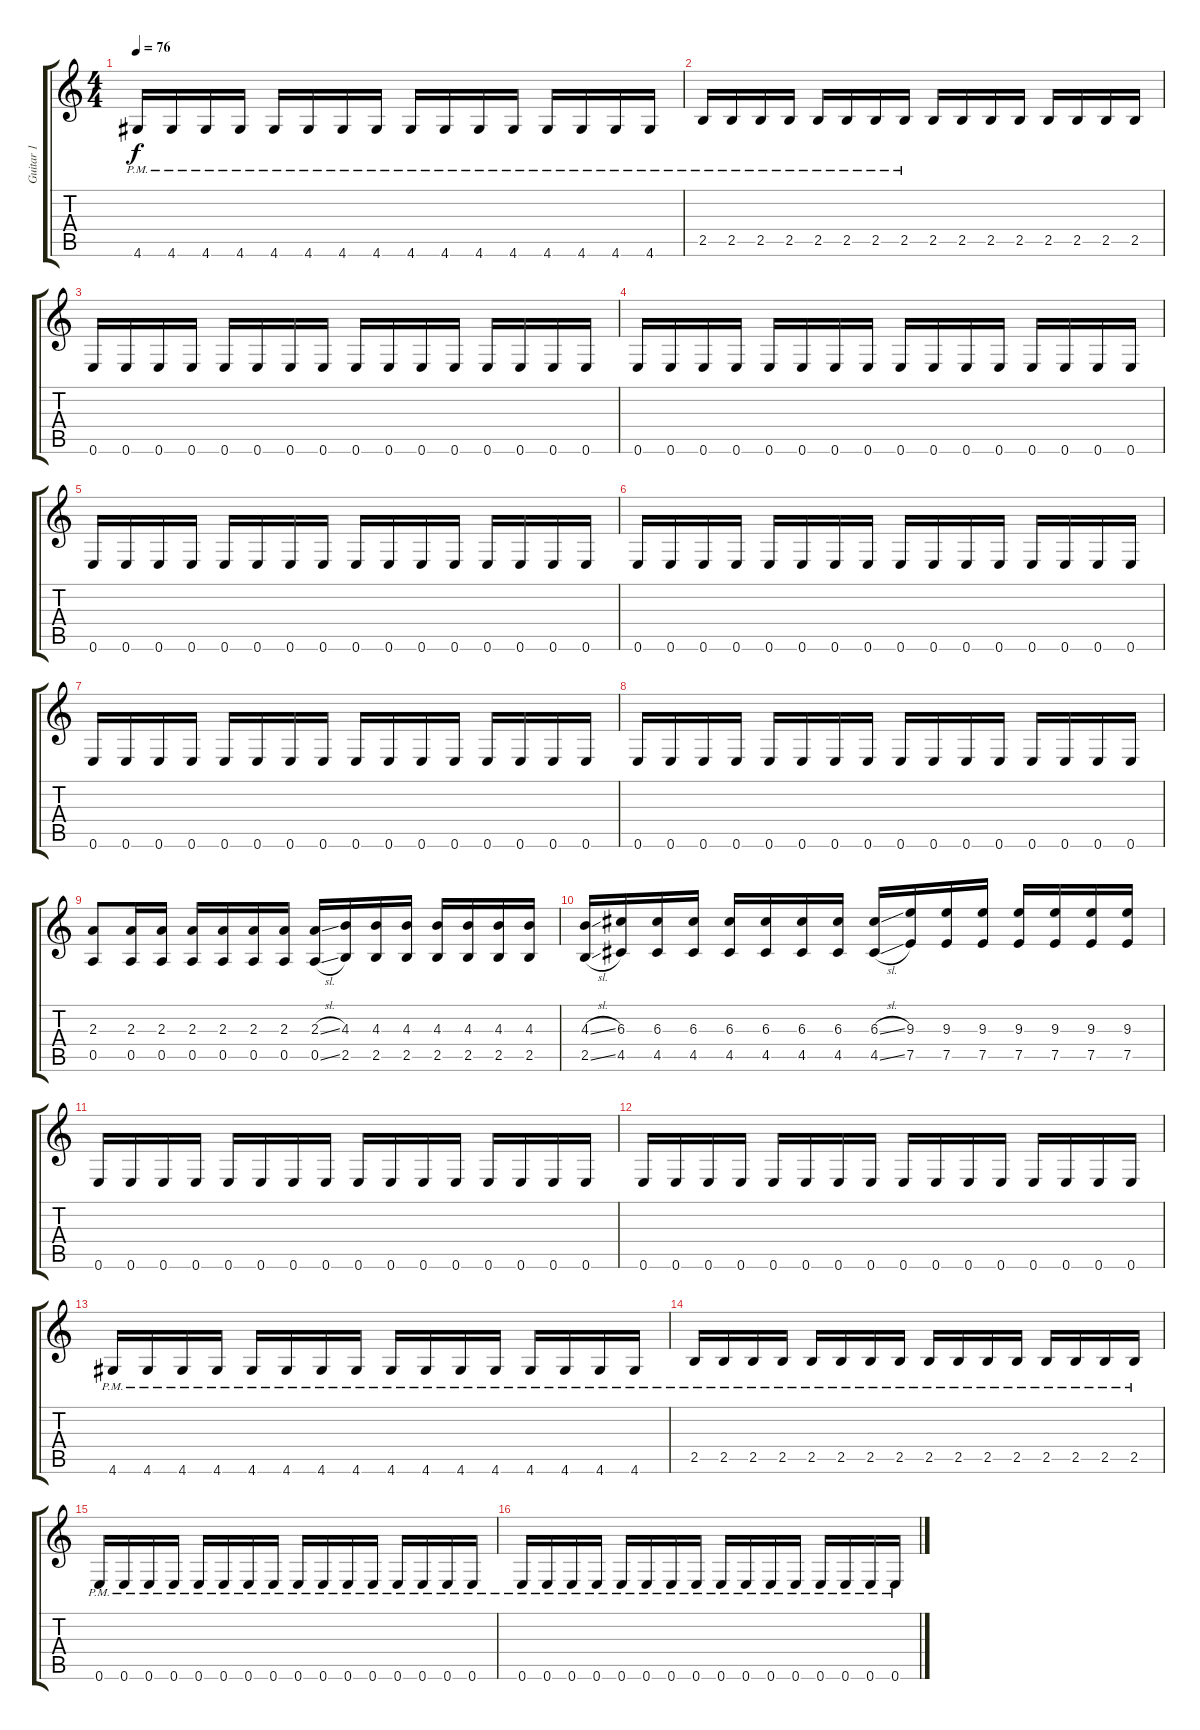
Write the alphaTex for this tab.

\track ("Guitar 1" "Guitar 1") {mute instrument distortionguitar}
\staff {score tabs}
\tuning (E4 B3 G3 D3 A2 E2) {hide}
\ts (4 4)
\tempo 76
\clef g2
\ks c
4.6{pm}.16{dy f} 4.6{pm}.16 4.6{pm}.16 4.6{pm}.16 4.6{pm}.16 4.6{pm}.16 4.6{pm}.16 4.6{pm}.16 4.6{pm}.16 4.6{pm}.16 4.6{pm}.16 4.6{pm}.16 4.6{pm}.16 4.6{pm}.16 4.6{pm}.16 4.6{pm}.16 |
2.5{pm}.16 2.5{pm}.16 2.5{pm}.16 2.5{pm}.16 2.5{pm}.16 2.5{pm}.16 2.5{pm}.16 2.5{pm}.16 2.5.16 2.5.16 2.5.16 2.5.16 2.5.16 2.5.16 2.5.16 2.5.16 |
0.6.16 0.6.16 0.6.16 0.6.16 0.6.16 0.6.16 0.6.16 0.6.16 0.6.16 0.6.16 0.6.16 0.6.16 0.6.16 0.6.16 0.6.16 0.6.16 |
0.6.16 0.6.16 0.6.16 0.6.16 0.6.16 0.6.16 0.6.16 0.6.16 0.6.16 0.6.16 0.6.16 0.6.16 0.6.16 0.6.16 0.6.16 0.6.16 |
0.6.16 0.6.16 0.6.16 0.6.16 0.6.16 0.6.16 0.6.16 0.6.16 0.6.16 0.6.16 0.6.16 0.6.16 0.6.16 0.6.16 0.6.16 0.6.16 |
0.6.16 0.6.16 0.6.16 0.6.16 0.6.16 0.6.16 0.6.16 0.6.16 0.6.16 0.6.16 0.6.16 0.6.16 0.6.16 0.6.16 0.6.16 0.6.16 |
0.6.16 0.6.16 0.6.16 0.6.16 0.6.16 0.6.16 0.6.16 0.6.16 0.6.16 0.6.16 0.6.16 0.6.16 0.6.16 0.6.16 0.6.16 0.6.16 |
0.6.16 0.6.16 0.6.16 0.6.16 0.6.16 0.6.16 0.6.16 0.6.16 0.6.16 0.6.16 0.6.16 0.6.16 0.6.16 0.6.16 0.6.16 0.6.16 |
(2.3 0.5).8 (2.3 0.5).16 (2.3 0.5).16 (2.3 0.5).16 (2.3 0.5).16 (2.3 0.5).16 (2.3 0.5).16 (2.3{sl} 0.5{sl}).16 (4.3 2.5).16 (4.3 2.5).16 (4.3 2.5).16 (4.3 2.5).16 (4.3 2.5).16 (4.3 2.5).16 (4.3 2.5).16 |
(4.3{sl} 2.5{sl}).16 (6.3 4.5).16 (6.3 4.5).16 (6.3 4.5).16 (6.3 4.5).16 (6.3 4.5).16 (6.3 4.5).16 (6.3 4.5).16 (6.3{sl} 4.5{sl}).16 (9.3 7.5).16 (9.3 7.5).16 (9.3 7.5).16 (9.3 7.5).16 (9.3 7.5).16 (9.3 7.5).16 (9.3 7.5).16 |
0.6.16 0.6.16 0.6.16 0.6.16 0.6.16 0.6.16 0.6.16 0.6.16 0.6.16 0.6.16 0.6.16 0.6.16 0.6.16 0.6.16 0.6.16 0.6.16 |
0.6.16 0.6.16 0.6.16 0.6.16 0.6.16 0.6.16 0.6.16 0.6.16 0.6.16 0.6.16 0.6.16 0.6.16 0.6.16 0.6.16 0.6.16 0.6.16 |
4.6{pm}.16 4.6{pm}.16 4.6{pm}.16 4.6{pm}.16 4.6{pm}.16 4.6{pm}.16 4.6{pm}.16 4.6{pm}.16 4.6{pm}.16 4.6{pm}.16 4.6{pm}.16 4.6{pm}.16 4.6{pm}.16 4.6{pm}.16 4.6{pm}.16 4.6{pm}.16 |
2.5{pm}.16 2.5{pm}.16 2.5{pm}.16 2.5{pm}.16 2.5{pm}.16 2.5{pm}.16 2.5{pm}.16 2.5{pm}.16 2.5{pm}.16 2.5{pm}.16 2.5{pm}.16 2.5{pm}.16 2.5{pm}.16 2.5{pm}.16 2.5{pm}.16 2.5{pm}.16 |
0.6{pm}.16 0.6{pm}.16 0.6{pm}.16 0.6{pm}.16 0.6{pm}.16 0.6{pm}.16 0.6{pm}.16 0.6{pm}.16 0.6{pm}.16 0.6{pm}.16 0.6{pm}.16 0.6{pm}.16 0.6{pm}.16 0.6{pm}.16 0.6{pm}.16 0.6{pm}.16 |
0.6{pm}.16 0.6{pm}.16 0.6{pm}.16 0.6{pm}.16 0.6{pm}.16 0.6{pm}.16 0.6{pm}.16 0.6{pm}.16 0.6{pm}.16 0.6{pm}.16 0.6{pm}.16 0.6{pm}.16 0.6{pm}.16 0.6{pm}.16 0.6{pm}.16 0.6{pm}.16
